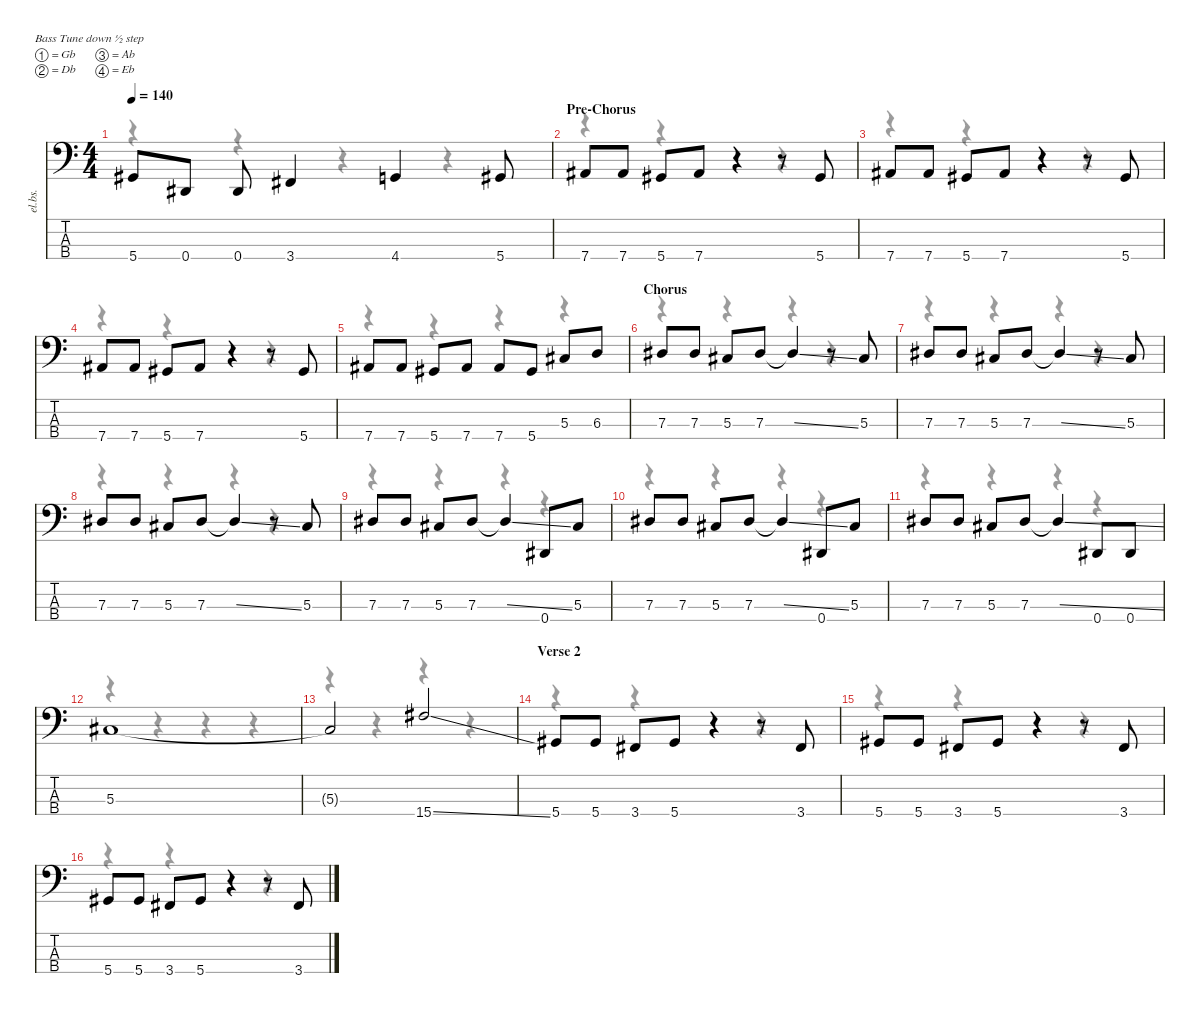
\defaultSystemsLayout 4
\hideDynamics
\bracketExtendMode nobrackets
\otherSystemsTrackNameOrientation horizontal
\track ("Michael Anthony (Bass)" "el.bs.") {instrument electricbasspick}
\staff {score tabs}
\tuning (Gb2 Db2 Ab1 Eb1)
\voice
\ts (4 4)
\tempo 140
\clef f4
\ks c
5.4{acc #}.8{dy f beam Up} 0.4{acc #}.8{beam Up} 0.4{acc #}.8{beam Up} 3.4{acc #}.4{beam Up} 4.4.4{beam Up} 5.4{acc #}.8{beam Up} |
\section ("" "Pre-Chorus")
7.4{acc #}.8{beam Up} 7.4{acc #}.8{beam Up} 5.4{acc #}.8{beam Up} 7.4{acc #}.8{beam Up} r.4{beam Up} r.8{beam Up} 5.4{acc #}.8{beam Up} |
7.4{acc #}.8{beam Up} 7.4{acc #}.8{beam Up} 5.4{acc #}.8{beam Up} 7.4{acc #}.8{beam Up} r.4{beam Up} r.8{beam Up} 5.4{acc #}.8{beam Up} |
7.4{acc #}.8{beam Up} 7.4{acc #}.8{beam Up} 5.4{acc #}.8{beam Up} 7.4{acc #}.8{beam Up} r.4{beam Up} r.8{beam Up} 5.4{acc #}.8{beam Up} |
7.4{acc #}.8{beam Up} 7.4{acc #}.8{beam Up} 5.4{acc #}.8{beam Up} 7.4{acc #}.8{beam Up} 7.4{acc #}.8{beam Up} 5.4{acc #}.8{beam Up} 5.3{acc #}.8{beam Up} 6.3.8{beam Up} |
\section ("" "Chorus")
7.3{acc #}.8{beam Up} 7.3{acc #}.8{beam Up} 5.3{acc #}.8{beam Up} 7.3{acc #}.8{beam Up} 7.3{ss t acc #}.4{beam Up} r.8{beam Up} 5.3{acc #}.8{beam Up} |
7.3{acc #}.8{beam Up} 7.3{acc #}.8{beam Up} 5.3{acc #}.8{beam Up} 7.3{acc #}.8{beam Up} 7.3{ss t acc #}.4{beam Up} r.8{beam Up} 5.3{acc #}.8{beam Up} |
7.3{acc #}.8{beam Up} 7.3{acc #}.8{beam Up} 5.3{acc #}.8{beam Up} 7.3{acc #}.8{beam Up} 7.3{ss t acc #}.4{beam Up} r.8{beam Up} 5.3{acc #}.8{beam Up} |
7.3{acc #}.8{beam Up} 7.3{acc #}.8{beam Up} 5.3{acc #}.8{beam Up} 7.3{acc #}.8{beam Up} 7.3{ss t acc #}.4{beam Up} 0.4{acc #}.8{beam Up} 5.3{acc #}.8{beam Up} |
7.3{acc #}.8{beam Up} 7.3{acc #}.8{beam Up} 5.3{acc #}.8{beam Up} 7.3{acc #}.8{beam Up} 7.3{ss t acc #}.4{beam Up} 0.4{acc #}.8{beam Up} 5.3{acc #}.8{beam Up} |
7.3{acc #}.8{beam Up} 7.3{acc #}.8{beam Up} 5.3{acc #}.8{beam Up} 7.3{acc #}.8{beam Up} 7.3{ss t acc #}.4{beam Up} 0.4{acc #}.8{beam Up} 0.4{acc #}.8{beam Up} |
5.3{acc #}.1{beam Up} |
5.3{t acc #}.2{beam Up} 15.4{ss acc #}.2{beam Up} |
\section ("" "Verse 2")
5.4{acc #}.8{beam Up} 5.4{acc #}.8{beam Up} 3.4{acc #}.8{beam Up} 5.4{acc #}.8{beam Up} r.4{beam Up} r.8{beam Up} 3.4{acc #}.8{beam Up} |
5.4{acc #}.8{beam Up} 5.4{acc #}.8{beam Up} 3.4{acc #}.8{beam Up} 5.4{acc #}.8{beam Up} r.4{beam Up} r.8{beam Up} 3.4{acc #}.8{beam Up} |
5.4{acc #}.8{beam Up} 5.4{acc #}.8{beam Up} 3.4{acc #}.8{beam Up} 5.4{acc #}.8{beam Up} r.4{beam Up} r.8{beam Up} 3.4{acc #}.8{beam Up}
\voice
\clef f4
\ottava regular
\simile none
\ks c
r.4{dy mf beam Down} r.4{beam Down} r.4{beam Down} r.4{beam Down} |
r.4{beam Down} r.4{beam Down} r.4{beam Down} r.4{beam Down} |
r.4{beam Down} r.4{beam Down} r.4{beam Down} r.4{beam Down} |
r.4{beam Down} r.4{beam Down} r.4{beam Down} r.4{beam Down} |
r.4{beam Down} r.4{beam Down} r.4{beam Down} r.4{beam Down} |
r.4{beam Down} r.4{beam Down} r.4{beam Down} r.4{beam Down} |
r.4{beam Down} r.4{beam Down} r.4{beam Down} r.4{beam Down} |
r.4{beam Down} r.4{beam Down} r.4{beam Down} r.4{beam Down} |
r.4{beam Down} r.4{beam Down} r.4{beam Down} r.4{beam Down} |
r.4{beam Down} r.4{beam Down} r.4{beam Down} r.4{beam Down} |
r.4{beam Down} r.4{beam Down} r.4{beam Down} r.4{beam Down} |
r.4{beam Down} r.4{beam Down} r.4{beam Down} r.4{beam Down} |
r.4{beam Down} r.4{beam Down} r.4{beam Down} r.4{beam Down} |
r.4{beam Down} r.4{beam Down} r.4{beam Down} r.4{beam Down} |
r.4{beam Down} r.4{beam Down} r.4{beam Down} r.4{beam Down} |
r.4{beam Down} r.4{beam Down} r.4{beam Down} r.4{beam Down}
